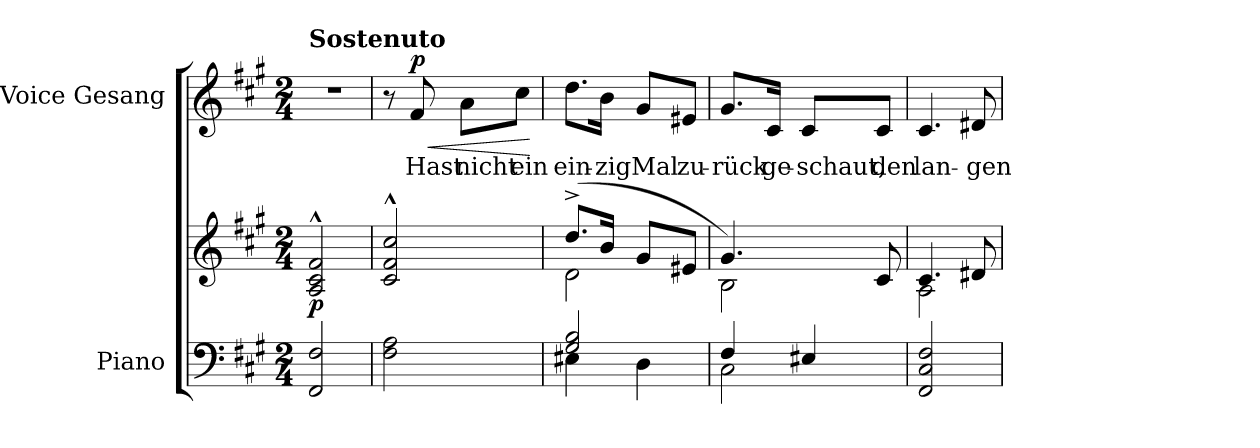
**kern	**kern	**dynam	**kern	**text	**dynam
*part2	*part2	*part2	*part1	*part1	*part1
*staff3	*staff2	*staff2/3	*staff1	*staff1	*staff1
*I"Piano	*	*	*I"Voice Gesang	*	*
*I'Pno	*	*	*	*	*
*clefF4	*clefG2	*	*clefG2	*	*
*k[f#c#g#]	*k[f#c#g#]	*	*k[f#c#g#]	*	*
*M2/4	*M2/4	*	*M2/4	*	*
=1	=1	=1	=1	=1	=1
!	!	!	!LO:TX:a:B:t=Sostenuto	!	!
!	!	!LO:DY:b	!	!	!
2FF#/ 2F#/	2A/^^ 2c#/^^ 2f#/^^	p	2r	.	.
=2	=2	=2	=2	=2	=2
2F#\ 2A\	2c#/^^ 2f#/^^ 2cc#/^^	.	8r	.	.
!	!	!	!	!	!LO:HP:b
!	!	!	!	!	!LO:DY:n=1:a
.	.	.	8f#/	Hast	< p
.	.	.	8a\L	nicht	.
.	.	.	8cc#\J	ein	.
.	.	.	.	.	[
=3	=3	=3	=3	=3	=3
*^	*^	*	*	*	*
2G#/ 2B/	4E#X\	(8.dd^/L	2d\	.	8.dd\L	ein-	.
.	.	16b/Jk	.	.	16b\Jk	-zig	.
.	4D\	8g#/L	.	.	8g#/L	Mal	.
.	.	8e#X/J	.	.	8e#X/J	zu-	.
=4	=4	=4	=4	=4	=4	=4	=4
4F#/	2C#\	4.g#/)	2B\	.	8.g#/L	-rück	.
.	.	.	.	.	16c#/Jk	ge-	.
4E#X/	.	.	.	.	8c#/L	-schaut,	.
.	.	8c#/	.	.	8c#/J	den	.
*v	*v	*	*	*	*	*	*
=5	=5	=5	=5	=5	=5	=5
2FF#/ 2C#/ 2F#/	4.c#/	2A\	.	4.c#/	lan-	.
.	8d#X/	.	.	8d#X/	-gen	.
*	*v	*v	*	*	*	*
=	=	=	=	=	=
*-	*-	*-	*-	*-	*-
